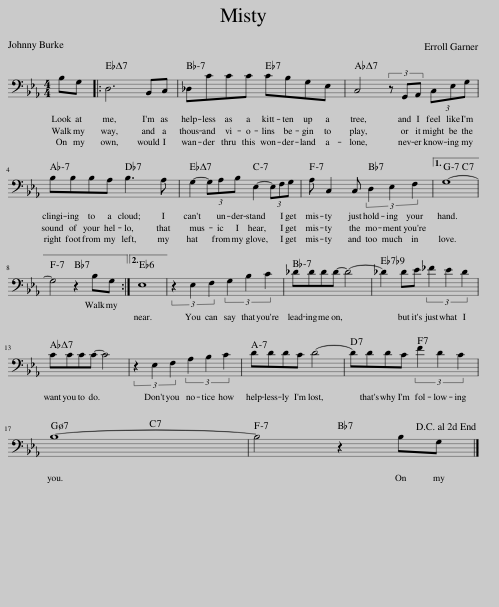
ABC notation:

X:1
L:1/8
M:4/4
I:linebreak $
K:Eb
V:1 bass
V:1
 B,G, |: D,6 B,,C, | _D,CCC CB,G,E, | C,4 (3z G,,A,, (3C,E,G, |$ B,B,B,A, B,3 A, | %5
 G,2- (3G,A,B, E,2- (3E,F,G, | A, C,2 C, (3D,2 E,2 F,2 |1 G,8- |$ G,4 z2 B,G, :|2 E,8 || %10
 (3z2 E,2 F,2 (3G,2 B,2 C2 | _DDDD- D4- | _D2 DE (3_F2 E2 D2 |$ CCCC- C4 | (3z2 E,2 F,2 (3A,2 B,2 C2 | %15
 DDDC D4- | DDDC (3F2 D2 C2 |$ B,8- | B,4 z2 B,G,!D.C.! |] %19
